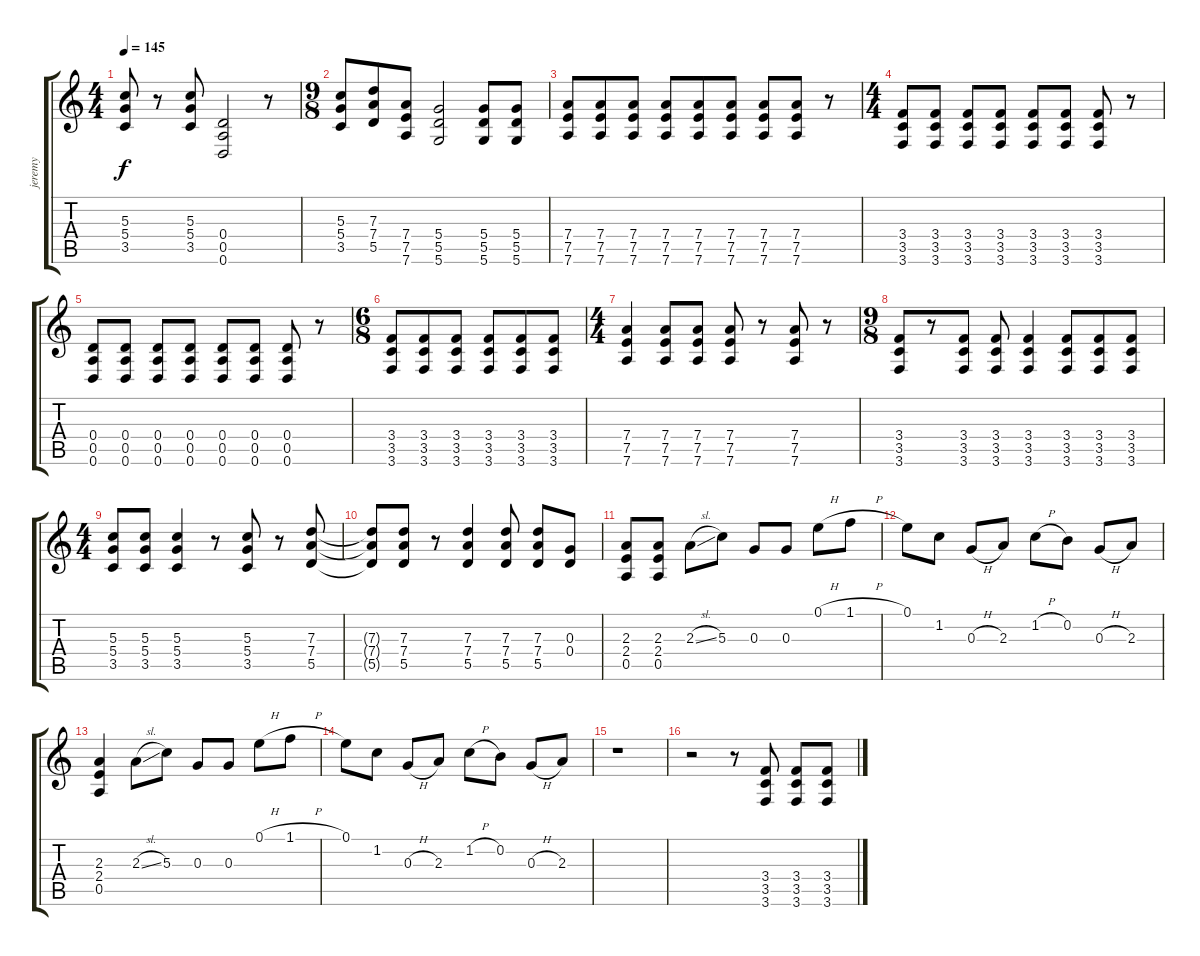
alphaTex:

\track ("jeremy" "jeremy") {instrument overdrivenguitar}
\staff {score tabs}
\tuning (E4 B3 G3 D3 A2 D2) {hide}
\ts (4 4)
\tempo 145
\clef g2
\ks c
(5.3 5.4 3.5).8{dy f} r.8 (5.3 5.4 3.5).8 (0.4 0.5 0.6).2 r.8 |
\ts (9 8)
(5.3 5.4 3.5).8 (7.3 7.4 5.5).8 (7.4 7.5 7.6).8 (5.4 5.5 5.6).2 (5.4 5.5 5.6).8 (5.4 5.5 5.6).8 |
(7.4 7.5 7.6).8 (7.4 7.5 7.6).8 (7.4 7.5 7.6).8 (7.4 7.5 7.6).8 (7.4 7.5 7.6).8 (7.4 7.5 7.6).8 (7.4 7.5 7.6).8 (7.4 7.5 7.6).8 r.8 |
\ts (4 4)
(3.4 3.5 3.6).8 (3.4 3.5 3.6).8 (3.4 3.5 3.6).8 (3.4 3.5 3.6).8 (3.4 3.5 3.6).8 (3.4 3.5 3.6).8 (3.4 3.5 3.6).8 r.8 |
(0.4 0.5 0.6).8 (0.4 0.5 0.6).8 (0.4 0.5 0.6).8 (0.4 0.5 0.6).8 (0.4 0.5 0.6).8 (0.4 0.5 0.6).8 (0.4 0.5 0.6).8 r.8 |
\ts (6 8)
(3.4 3.5 3.6).8 (3.4 3.5 3.6).8 (3.4 3.5 3.6).8 (3.4 3.5 3.6).8 (3.4 3.5 3.6).8 (3.4 3.5 3.6).8 |
\ts (4 4)
(7.4 7.5 7.6).4 (7.4 7.5 7.6).8 (7.4 7.5 7.6).8 (7.4 7.5 7.6).8 r.8 (7.4 7.5 7.6).8 r.8 |
\ts (9 8)
(3.4 3.5 3.6).8 r.8 (3.4 3.5 3.6).8 (3.4 3.5 3.6).8 (3.4 3.5 3.6).4 (3.4 3.5 3.6).8 (3.4 3.5 3.6).8 (3.4 3.5 3.6).8 |
\ts (4 4)
(5.3 5.4 3.5).8 (5.3 5.4 3.5).8 (5.3 5.4 3.5).4 r.8 (5.3 5.4 3.5).8 r.8 (7.3 7.4 5.5).8 |
(7.3{t} 7.4{t} 5.5{t}).8 (7.3 7.4 5.5).8 r.8 (7.3 7.4 5.5).4 (7.3 7.4 5.5).8 (7.3 7.4 5.5).8 (0.3 0.4).8 |
(2.3 2.4 0.5).8 (2.3 2.4 0.5).8 2.3{sl}.8 5.3.8 0.3.8 0.3.8 0.1{h}.8 1.1{h}.8 |
0.1.8 1.2.8 0.3{h}.8 2.3.8 1.2{h}.8 0.2.8 0.3{h}.8 2.3.8 |
(2.3 2.4 0.5).4 2.3{sl}.8 5.3.8 0.3.8 0.3.8 0.1{h}.8 1.1{h}.8 |
0.1.8 1.2.8 0.3{h}.8 2.3.8 1.2{h}.8 0.2.8 0.3{h}.8 2.3.8 |
r.1 |
r.2 r.8 (3.4 3.5 3.6).8 (3.4 3.5 3.6).8 (3.4 3.5 3.6).8
